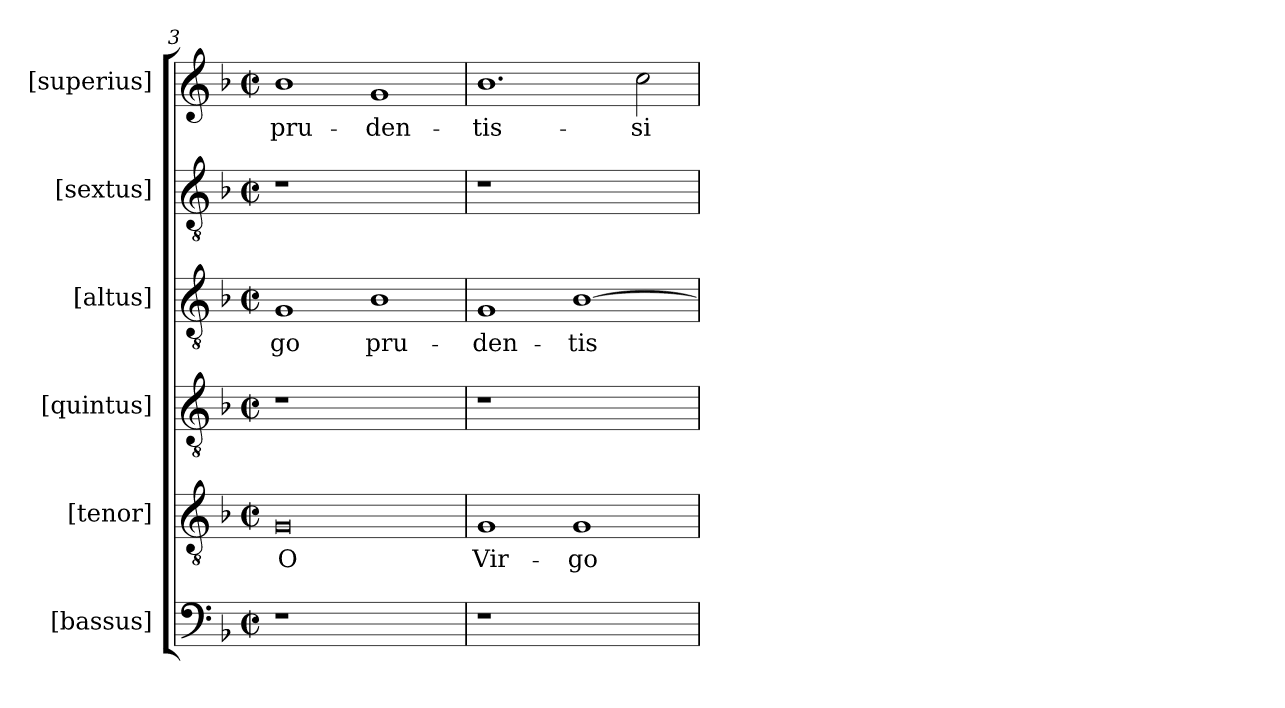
**kern	**kern	**text	**kern	**kern	**text	**kern	**kern	**text
*part6	*part5	*part5	*part4	*part3	*part3	*part2	*part1	*part1
*staff6	*staff5	*staff5	*staff4	*staff3	*staff3	*staff2	*staff1	*staff1
*I"[bassus]	*I"[tenor]	*	*I"[quintus]	*I"[altus]	*	*I"[sextus]	*I"[superius]	*
*I'[bassus]	*I'[tenor]	*	*I'[quintus]	*I'[altus]	*	*I'[sextus]	*I'[superius]	*
*clefF4	*clefGv2	*	*clefGv2	*clefGv2	*	*clefGv2	*clefG2	*
*k[b-]	*k[b-]	*	*k[b-]	*k[b-]	*	*k[b-]	*k[b-]	*
*F:	*F:	*	*F:	*F:	*	*F:	*F:	*
*M2/2	*M2/2	*	*M2/2	*M2/2	*	*M2/2	*M2/2	*
*met(c|)	*met(c|)	*	*met(c|)	*met(c|)	*	*met(c|)	*met(c|)	*
=3	=3	=3	=3	=3	=3	=3	=3	=3
!	!	!LO:LY:b:cj	!	!	!LO:LY:b:cj	!	!	!LO:LY:b:cj
1r	0G	O	1r	1G	-go	1r	1b-	pru-
!	!	!	!	!	!LO:LY:b:cj	!	!	!LO:LY:b:cj
1ryy	.	.	1ryy	1B-	pru-	1ryy	1g	-den-
=4	=4	=4	=4	=4	=4	=4	=4	=4
!	!	!LO:LY:b:cj	!	!	!LO:LY:b:cj	!	!	!LO:LY:b:cj
1r	1G	Vir-	1r	1G	-den-	1r	1.b-	-tis-
!	!	!LO:LY:b:cj	!	!	!LO:LY:b:cj	!	!	!
1ryy	1G	-go	1ryy	[>1B-	-tis-	1ryy	.	.
!	!	!	!	!	!	!	!	!LO:LY:b:cj
.	.	.	.	.	.	.	2cc\	-si-
=	=	=	=	=	=	=	=	=
*-	*-	*-	*-	*-	*-	*-	*-	*-
